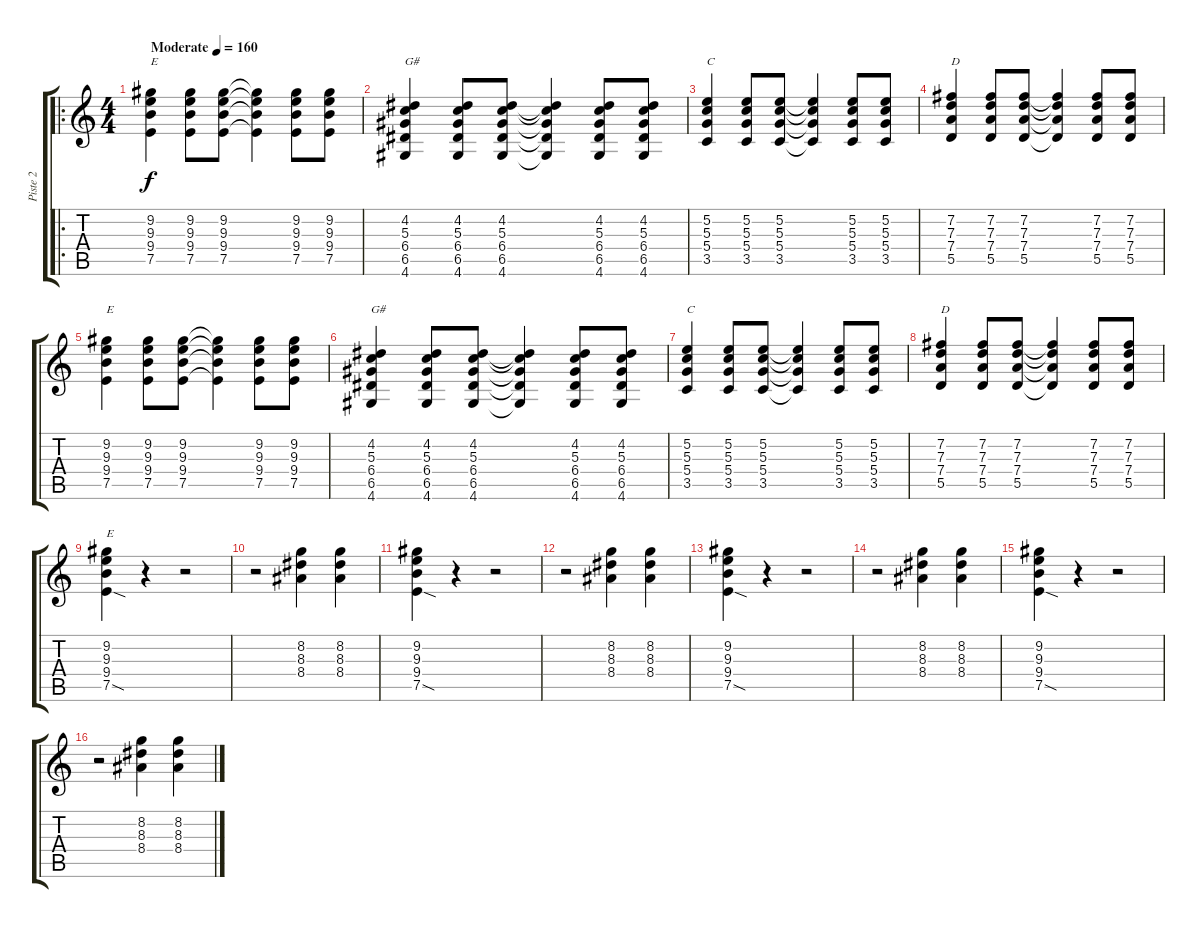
\track ("Piste 2" "Piste 2") {instrument acousticguitarsteel}
\staff {score tabs}
\tuning (E4 B3 G3 D3 A2 E2) {hide}
\ro
\ts (4 4)
\tempo (160 "Moderate")
\clef g2
\ks c
(9.2 9.3 9.4 7.5).4{txt "E" dy f instrument acousticguitarsteel} (9.2 9.3 9.4 7.5).8 (9.2 9.3 9.4 7.5).8 (9.2{t} 9.3{t} 9.4{t} 7.5{t}).4 (9.2 9.3 9.4 7.5).8 (9.2 9.3 9.4 7.5).8 |
(4.2 5.3 6.4 6.5 4.6).4{txt "G#"} (4.2 5.3 6.4 6.5 4.6).8 (4.2 5.3 6.4 6.5 4.6).8 (4.2{t} 5.3{t} 6.4{t} 6.5{t} 4.6{t}).4 (4.2 5.3 6.4 6.5 4.6).8 (4.2 5.3 6.4 6.5 4.6).8 |
(5.2 5.3 5.4 3.5).4{txt "C"} (5.2 5.3 5.4 3.5).8 (5.2 5.3 5.4 3.5).8 (5.2{t} 5.3{t} 5.4{t} 3.5{t}).4 (5.2 5.3 5.4 3.5).8 (5.2 5.3 5.4 3.5).8 |
(7.2 7.3 7.4 5.5).4{txt "D"} (7.2 7.3 7.4 5.5).8 (7.2 7.3 7.4 5.5).8 (7.2{t} 7.3{t} 7.4{t} 5.5{t}).4 (7.2 7.3 7.4 5.5).8 (7.2 7.3 7.4 5.5).8 |
(9.2 9.3 9.4 7.5).4{txt "E"} (9.2 9.3 9.4 7.5).8 (9.2 9.3 9.4 7.5).8 (9.2{t} 9.3{t} 9.4{t} 7.5{t}).4 (9.2 9.3 9.4 7.5).8 (9.2 9.3 9.4 7.5).8 |
(4.2 5.3 6.4 6.5 4.6).4{txt "G#"} (4.2 5.3 6.4 6.5 4.6).8 (4.2 5.3 6.4 6.5 4.6).8 (4.2{t} 5.3{t} 6.4{t} 6.5{t} 4.6{t}).4 (4.2 5.3 6.4 6.5 4.6).8 (4.2 5.3 6.4 6.5 4.6).8 |
(5.2 5.3 5.4 3.5).4{txt "C"} (5.2 5.3 5.4 3.5).8 (5.2 5.3 5.4 3.5).8 (5.2{t} 5.3{t} 5.4{t} 3.5{t}).4 (5.2 5.3 5.4 3.5).8 (5.2 5.3 5.4 3.5).8 |
(7.2 7.3 7.4 5.5).4{txt "D"} (7.2 7.3 7.4 5.5).8 (7.2 7.3 7.4 5.5).8 (7.2{t} 7.3{t} 7.4{t} 5.5{t}).4 (7.2 7.3 7.4 5.5).8 (7.2 7.3 7.4 5.5).8 |
(9.2 9.3 9.4 7.5{sod}).4{txt "E"} r.4 r.2 |
r.2 (8.2 8.3 8.4).4 (8.2 8.3 8.4).4 |
(9.2 9.3 9.4 7.5{sod}).4 r.4 r.2 |
r.2 (8.2 8.3 8.4).4 (8.2 8.3 8.4).4 |
(9.2 9.3 9.4 7.5{sod}).4 r.4 r.2 |
r.2 (8.2 8.3 8.4).4 (8.2 8.3 8.4).4 |
(9.2 9.3 9.4 7.5{sod}).4 r.4 r.2 |
r.2 (8.2 8.3 8.4).4 (8.2 8.3 8.4).4
